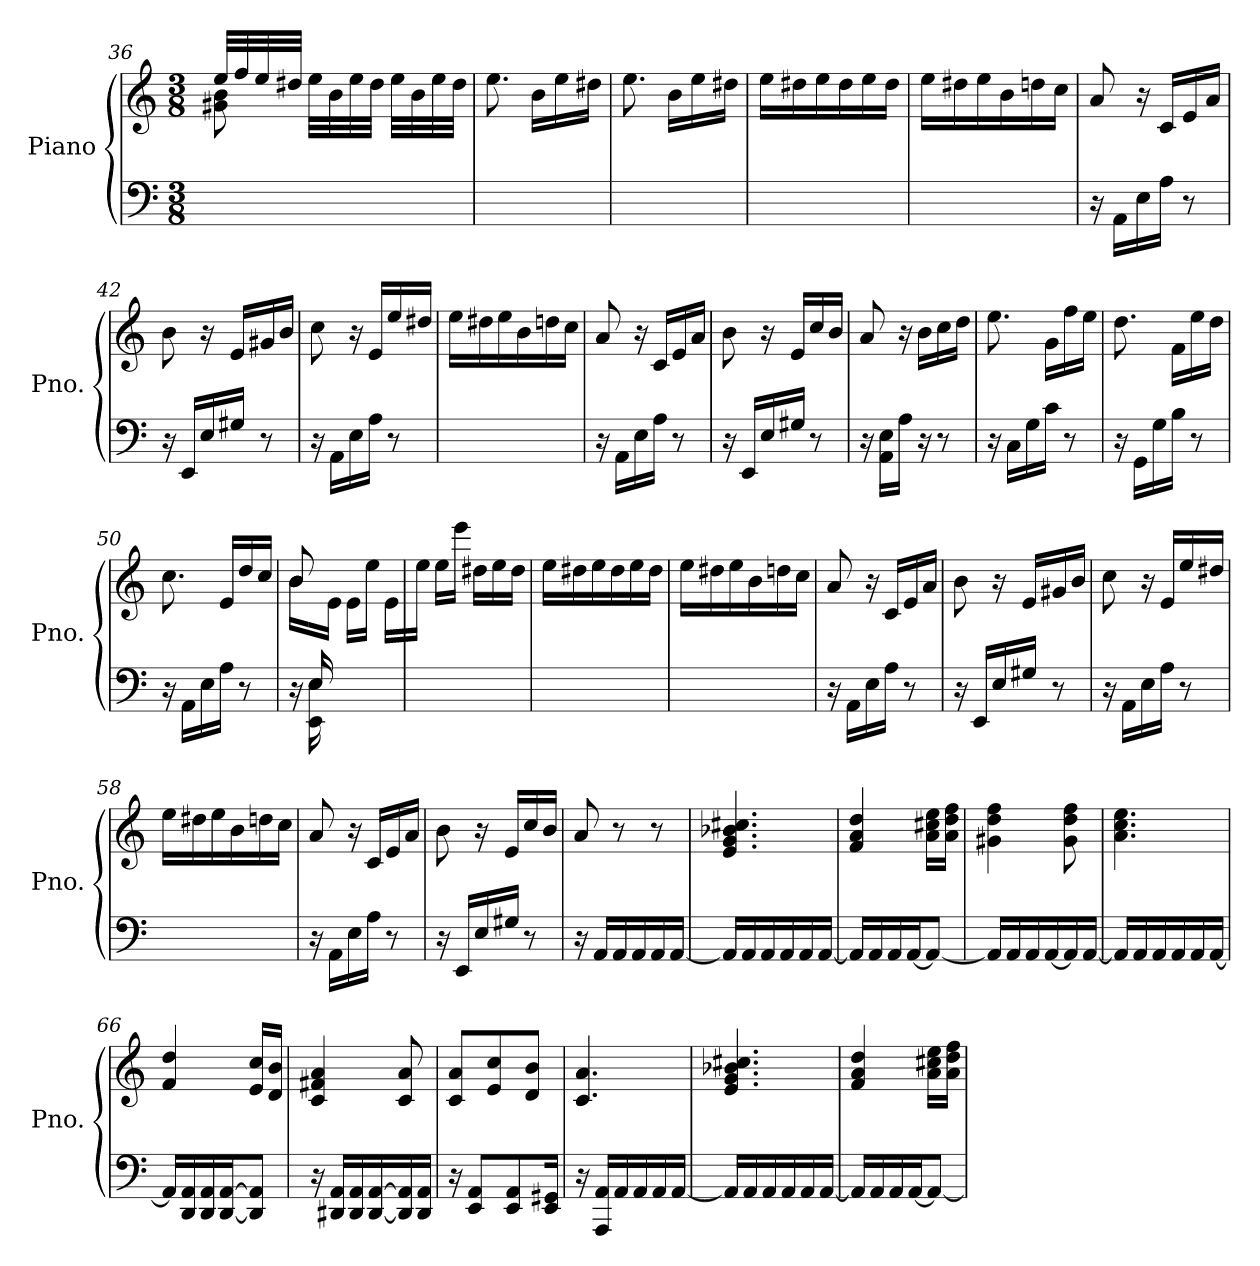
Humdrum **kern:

**kern	**kern
*part1	*part1
*staff2	*staff1
*I"Piano	*
*I'Pno.	*
*clefF4	*clefG2
*k[]	*k[]
*M3/8	*M3/8
=36	=36
*	*^
4.ryy	32ee/LLL	8g#X\ 8b\
.	32ff/	.
.	32ee/	.
.	32dd#X/JJJ	.
.	32ee\LLL	4ryy
.	32b\	.
.	32ee\	.
.	32dd#\JJJ	.
.	32ee\LLL	.
.	32b\	.
.	32ee\	.
.	32dd#\JJJ	.
*	*v	*v
=37	=37
4.ryy	8.ee\
*	*MM60
.	16b\LL
.	16ee\
.	16dd#X\JJ
=38	=38
4.ryy	8.ee\
.	16b\LL
.	16ee\
.	16dd#X\JJ
=39	=39
4.ryy	16ee\LL
.	16dd#X\
.	16ee\
.	16dd#\
.	16ee\
.	16dd#\JJ
=40	=40
4.ryy	16ee\LL
.	16dd#X\
.	16ee\
.	16b\
.	16ddn\
.	16cc\JJ
!!LO:LB:g=z
=41	=41
16r	8a/
16AA\LL	.
16E\	16r
16A\JJ	16c/LL
8r	16e/
.	16a/JJ
=42	=42
16r	8b\
16EE/LL	.
16E/	16r
16G#X/JJ	16e/LL
8r	16g#X/
.	16b/JJ
=43	=43
16r	8cc\
16AA\LL	.
16E\	16r
16A\JJ	16e/LL
8r	16ee/
.	16dd#X/JJ
=44	=44
4.ryy	16ee\LL
.	16dd#X\
.	16ee\
.	16b\
.	16ddn\
.	16cc\JJ
=45	=45
16r	8a/
16AA\LL	.
16E\	16r
16A\JJ	16c/LL
8r	16e/
.	16a/JJ
=46	=46
16r	8b\
16EE/LL	.
16E/	16r
16G#X/JJ	16e/LL
8r	16cc/
.	16b/JJ
=47	=47
16r	8a/
16AA\ 16E\LL	.
16A\JJ	16r
16r	16b\LL
8r	16cc\
.	16dd\JJ
!!LO:LB:g=z
=48	=48
16r	8.ee\
16C\LL	.
16G\	.
16c\JJ	16g\LL
8r	16ff\
.	16ee\JJ
=49	=49
16r	8.dd\
16GG\LL	.
16G\	.
16B\JJ	16f\LL
8r	16ee\
.	16dd\JJ
=50	=50
16r	8.cc\
16AA\LL	.
16E\	.
16A\JJ	16e/LL
8r	16dd/
.	16cc/JJ
=51	=51
*^	*^
16ryy	16r	8b/	16b\LL
16E/	16EE\ 16E\	.	16ryy
4ryy	16ryy	16ryy	16e\JJ
.	16ryy	16ryy	16e\LL
.	8ryy	8ryy	16ee\JJ
.	.	.	16e\LL
*v	*v	*	*
=52	=52	=52
4.ryy	16ryy	16ee\JJ
.	16ryy	16ee\LL
.	16ryy	16eee\JJ
.	16ryy	16dd#X\LL
.	16ryy	16ee\
.	16ryy	16dd#\JJ
*	*v	*v
=53	=53
4.ryy	16ee\LL
.	16dd#X\
.	16ee\
.	16dd#\
.	16ee\
.	16dd#\JJ
=54	=54
4.ryy	16ee\LL
.	16dd#X\
.	16ee\
.	16b\
.	16ddn\
.	16cc\JJ
!!LO:LB:g=z
=55	=55
16r	8a/
16AA\LL	.
16E\	16r
16A\JJ	16c/LL
8r	16e/
.	16a/JJ
=56	=56
16r	8b\
16EE/LL	.
16E/	16r
16G#X/JJ	16e/LL
8r	16g#X/
.	16b/JJ
=57	=57
16r	8cc\
16AA\LL	.
16E\	16r
16A\JJ	16e/LL
8r	16ee/
.	16dd#X/JJ
=58	=58
4.ryy	16ee\LL
.	16dd#X\
.	16ee\
.	16b\
.	16ddn\
.	16cc\JJ
=59	=59
16r	8a/
16AA\LL	.
16E\	16r
16A\JJ	16c/LL
8r	16e/
.	16a/JJ
=60	=60
16r	8b\
16EE/LL	.
16E/	16r
16G#X/JJ	16e/LL
8r	16cc/
.	16b/JJ
!!LO:LB:g=z
=61	=61
16r	8a/
16AA/LL	.
16AA/	8r
16AA/	.
16AA/	8r
[16AA/JJ	.
=62	=62
16AA/LL]	4.e/ 4.g/ 4.b-X/ 4.cc#X/
16AA/	.
16AA/	.
16AA/	.
16AA/	.
[16AA/JJ	.
=63	=63
16AA/LL]	4f/ 4a/ 4dd/
16AA/	.
16AA/	.
[16AA/J	.
8AA/J_	16a\ 16cc#X\ 16ee\LL
.	16a\ 16dd\ 16ff\JJ
=64	=64
16AA/LL]	4g#X\ 4dd\ 4ff\
16AA/	.
16AA/	.
[16AA/	.
16AA/]	8g#\ 8dd\ 8ff\
[16AA/JJ	.
=65	=65
16AA/LL]	4.a\ 4.cc\ 4.ee\
16AA/	.
16AA/	.
16AA/	.
16AA/	.
[16AA/JJ	.
=66	=66
16AA/LL]	4f/ 4dd/
16DD/ 16AA/	.
16DD/ 16AA/	.
[16DD/ [16AA/J	.
8DD/] 8AA/]J	16e/ 16cc/LL
.	16d/ 16b/JJ
=67	=67
16r	4c/ 4f#X/ 4a/
16DD#X/ 16AA/LL	.
16DD#/ 16AA/	.
[16DD#/ [16AA/	.
16DD#/] 16AA/]	8c/ 8a/
16DD#/ 16AA/JJ	.
=68	=68
16r	8c/ 8a/L
8EE/ 8AA/L	.
.	8e/ 8cc/
8EE/ 8AA/	.
.	8d/ 8b/J
16EE/ 16GG#X/Jk	.
!!LO:LB:g=z
=69	=69
16r	4.c/ 4.a/
16AAA/ 16AA/LL	.
16AA/	.
16AA/	.
16AA/	.
[16AA/JJ	.
=70	=70
16AA/LL]	4.e/ 4.g/ 4.b-X/ 4.cc#X/
16AA/	.
16AA/	.
16AA/	.
16AA/	.
[16AA/JJ	.
=71	=71
16AA/LL]	4f/ 4a/ 4dd/
16AA/	.
16AA/	.
[16AA/J	.
8AA/J_	16a\ 16cc#X\ 16ee\LL
.	16a\ 16dd\ 16ff\JJ
=	=
*-	*-
